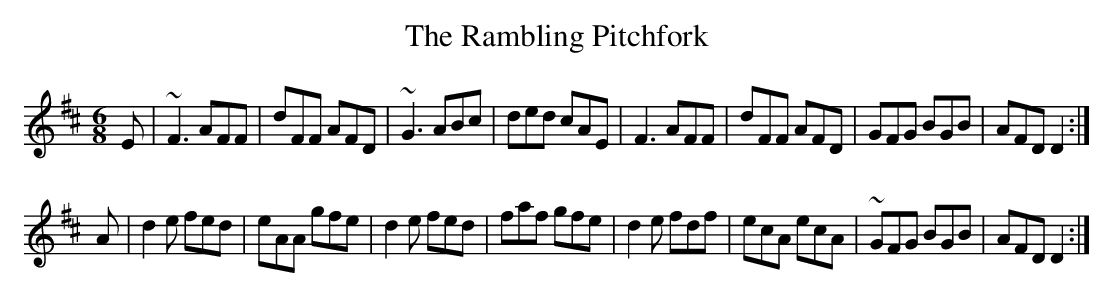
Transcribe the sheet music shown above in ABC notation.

X:1
T:Rambling Pitchfork, The
M:6/8
L:1/8
K:D
E|~F3 AFF|dFF AFD|~G3 ABc|ded cAE|F3 AFF|dFF AFD|GFG BGB|AFD D2:|
A|d2e fed|eAA gfe|d2e fed|faf gfe|d2e fdf|ecA ecA|~GFG BGB|AFD D2:|
